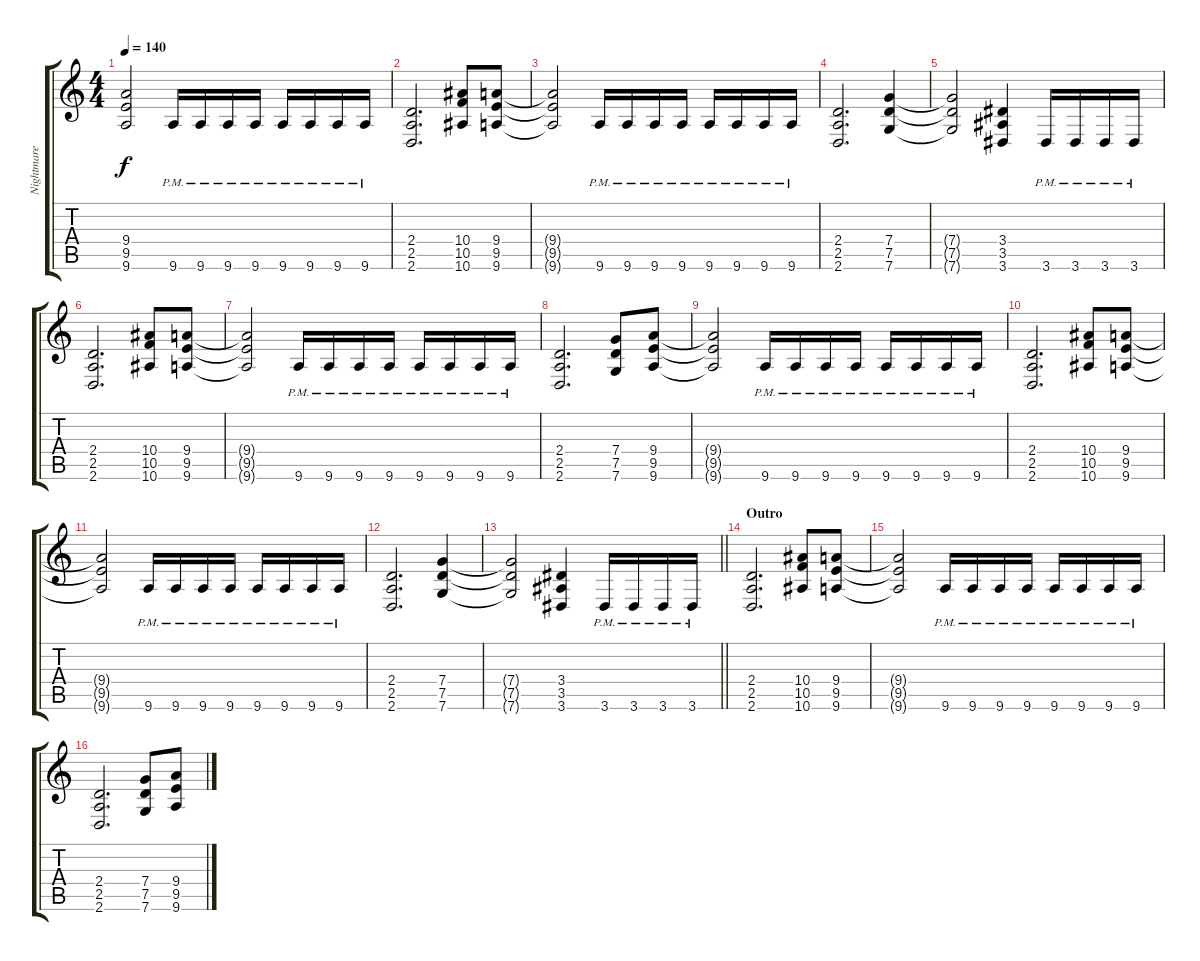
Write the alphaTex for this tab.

\track ("Nightmare Industries" "Nightmare ") {instrument distortionguitar}
\staff {score tabs}
\tuning (D4 A3 F3 C3 G2 C2) {hide}
\ts (4 4)
\tempo 140
\clef g2
\ks c
(9.4{t} 9.5{t} 9.6{t}).2{dy f} 9.6{pm}.16 9.6{pm}.16 9.6{pm}.16 9.6{pm}.16 9.6{pm}.16 9.6{pm}.16 9.6{pm}.16 9.6{pm}.16 |
(2.4 2.5 2.6).2{d} (10.4 10.5 10.6).8 (9.4 9.5 9.6).8 |
(9.4{t} 9.5{t} 9.6{t}).2 9.6{pm}.16 9.6{pm}.16 9.6{pm}.16 9.6{pm}.16 9.6{pm}.16 9.6{pm}.16 9.6{pm}.16 9.6{pm}.16 |
(2.4 2.5 2.6).2{d} (7.4 7.5 7.6).4 |
(7.4{t} 7.5{t} 7.6{t}).2 (3.4 3.5 3.6).4 3.6{pm}.16 3.6{pm}.16 3.6{pm}.16 3.6{pm}.16 |
(2.4 2.5 2.6).2{d} (10.4 10.5 10.6).8 (9.4 9.5 9.6).8 |
(9.4{t} 9.5{t} 9.6{t}).2 9.6{pm}.16 9.6{pm}.16 9.6{pm}.16 9.6{pm}.16 9.6{pm}.16 9.6{pm}.16 9.6{pm}.16 9.6{pm}.16 |
(2.4 2.5 2.6).2{d} (7.4 7.5 7.6).8 (9.4 9.5 9.6).8 |
(9.4{t} 9.5{t} 9.6{t}).2 9.6{pm}.16 9.6{pm}.16 9.6{pm}.16 9.6{pm}.16 9.6{pm}.16 9.6{pm}.16 9.6{pm}.16 9.6{pm}.16 |
(2.4 2.5 2.6).2{d} (10.4 10.5 10.6).8 (9.4 9.5 9.6).8 |
(9.4{t} 9.5{t} 9.6{t}).2 9.6{pm}.16 9.6{pm}.16 9.6{pm}.16 9.6{pm}.16 9.6{pm}.16 9.6{pm}.16 9.6{pm}.16 9.6{pm}.16 |
(2.4 2.5 2.6).2{d} (7.4 7.5 7.6).4 |
\barLineRight lightlight
(7.4{t} 7.5{t} 7.6{t}).2 (3.4 3.5 3.6).4 3.6{pm}.16 3.6{pm}.16 3.6{pm}.16 3.6{pm}.16 |
\section ("" "Outro")
(2.4 2.5 2.6).2{d} (10.4 10.5 10.6).8 (9.4 9.5 9.6).8 |
(9.4{t} 9.5{t} 9.6{t}).2 9.6{pm}.16 9.6{pm}.16 9.6{pm}.16 9.6{pm}.16 9.6{pm}.16 9.6{pm}.16 9.6{pm}.16 9.6{pm}.16 |
(2.4 2.5 2.6).2{d} (7.4 7.5 7.6).8 (9.4 9.5 9.6).8
